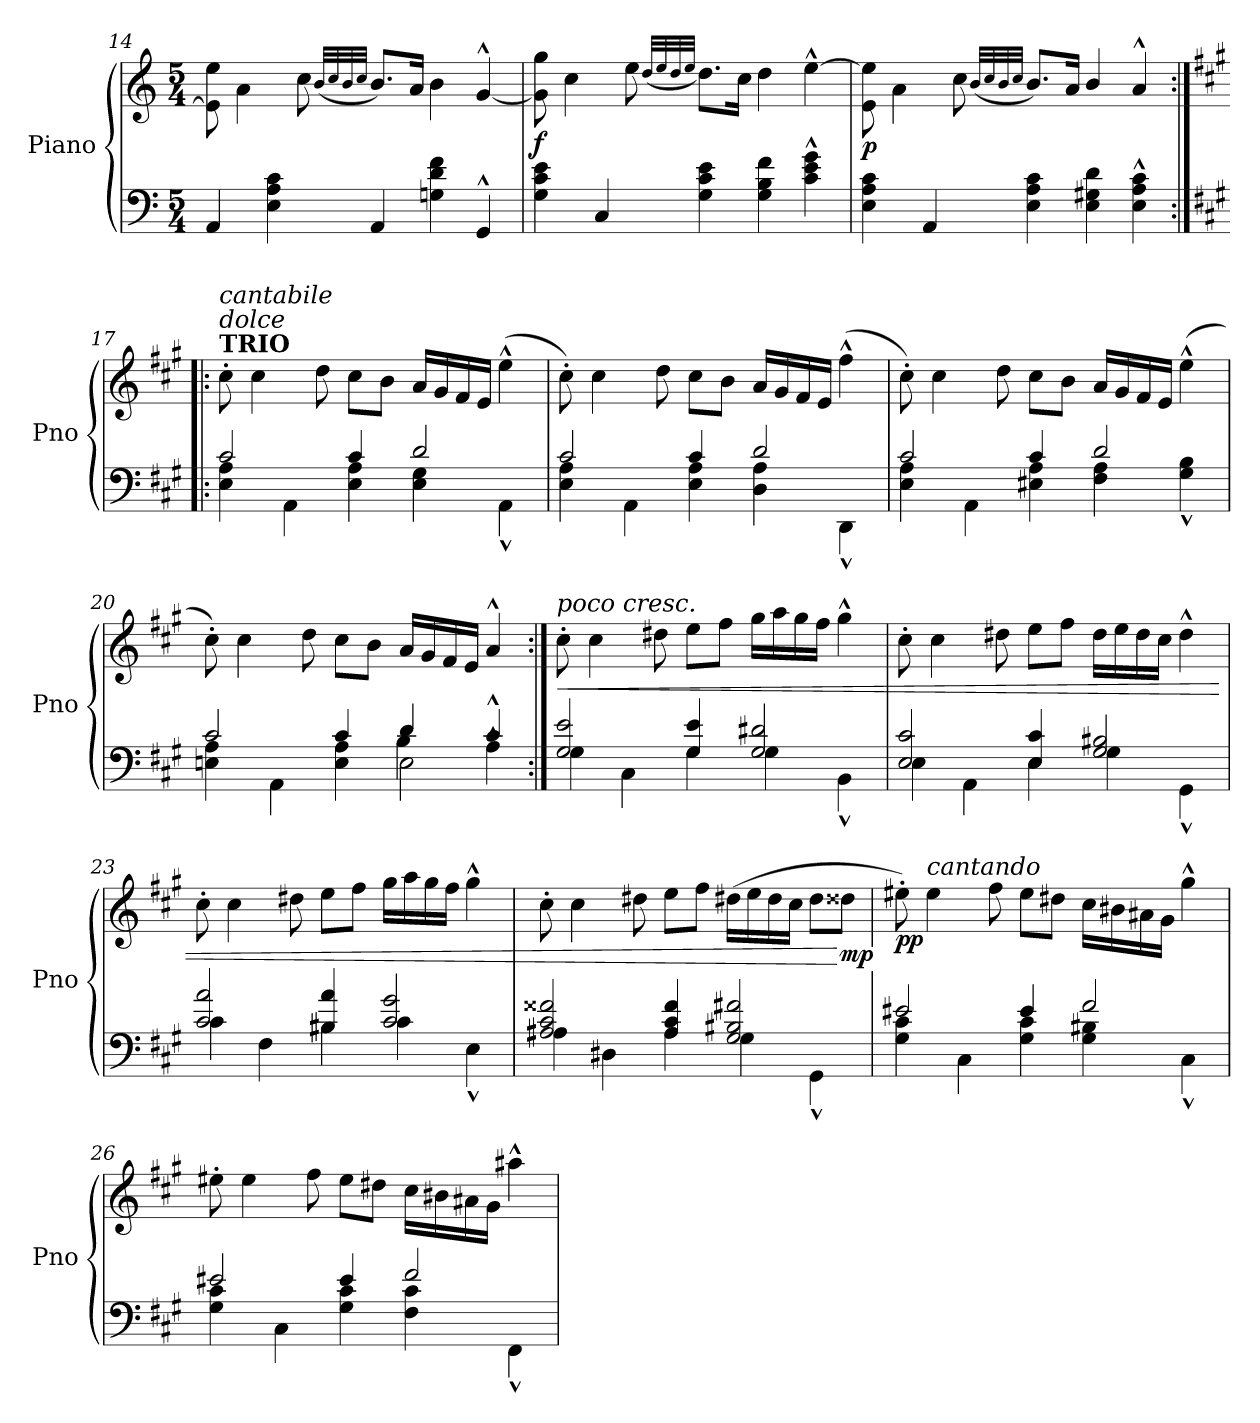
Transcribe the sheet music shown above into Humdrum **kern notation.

**kern	**kern	**dynam
*part1	*part1	*part1
*staff2	*staff1	*staff1/2
*I"Piano	*	*
*I'Pno	*	*
!!LO:LB:g=z
*clefF4	*clefG2	*
*k[]	*k[]	*
*M5/4	*M5/4	*
=14	=14	=14
4AA/	8e\] 8ee\	.
.	4a\	.
4E\ 4A\ 4c\	.	.
.	8cc\	.
.	(32qb/LLL	.
.	32qcc/	.
.	32qb/	.
.	32qcc/JJJ	.
4AA/	8.b/L)	.
.	16a/Jk	.
4Gn\ 4d\ 4f\	4b\	.
4GG^^/	[4g^^/	.
=15	=15	=15
!	!	!LO:DY:b
4G\ 4c\ 4e\	8g\] 8gg\	f
.	4cc\	.
4C/	.	.
.	8ee\	.
.	(32qdd/LLL	.
.	32qee/	.
.	32qdd/	.
.	32qee/JJJ	.
4G\ 4c\ 4e\	8.dd\L)	.
.	16cc\Jk	.
4G\ 4B\ 4f\	4dd\	.
4c\^^ 4e\^^ 4g\^^	[4ee^^\	.
=16	=16	=16
!	!	!LO:DY:b
4E\ 4A\ 4c\	8e\ 8ee\]	p
.	4a\	.
4AA/	.	.
.	8cc\	.
.	(32qb/LLL	.
.	32qcc/	.
.	32qb/	.
.	32qcc/JJJ	.
4E\ 4A\ 4c\	8.b/L)	.
.	16a/Jk	.
4E\ 4G#X\ 4d\	4b/	.
4E\^^ 4A\^^ 4c\^^	4a^^/	.
!!LO:PB:g=z
=17:|!|:	=17:|!|:	=17:|!|:
*k[f#c#g#]	*k[f#c#g#]	*
*^	*	*
!	!	!LO:TX:a:B:t=TRIO	!
!	!	!LO:TX:a:i:t=dolce	!
!	!	!LO:TX:a:i:t=cantabile	!
2c#/	4E\ 4A\	8cc#'\	.
.	.	4cc#\	.
.	4AA\	.	.
.	.	8dd\	.
4c#/	4E\ 4A\	8cc#\L	.
.	.	8b\J	.
2d/	4E\ 4G#\	16a/LL	.
.	.	16g#/	.
.	.	16f#/	.
.	.	16e/JJ	.
.	4AA^^\	(4ee^^\	.
=18	=18	=18	=18
2c#/	4E\ 4A\	8cc#'\)	.
.	.	4cc#\	.
.	4AA\	.	.
.	.	8dd\	.
4c#/	4E\ 4A\	8cc#\L	.
.	.	8b\J	.
2d/	4D\ 4A\	16a/LL	.
.	.	16g#/	.
.	.	16f#/	.
.	.	16e/JJ	.
.	4DD^^\	(4ff#^^\	.
=19	=19	=19	=19
2c#/	4E\ 4A\	8cc#'\)	.
.	.	4cc#\	.
.	4AA\	.	.
.	.	8dd\	.
4c#/	4E#X\ 4A\	8cc#\L	.
.	.	8b\J	.
2d/	4F#\ 4A\	16a/LL	.
.	.	16g#/	.
.	.	16f#/	.
.	.	16e/JJ	.
.	4G#\^^ 4B\^^	(4ee^^\	.
!!LO:LB:g=z
=20	=20	=20	=20
*	*^	*	*
2c#/	4En\ 4A\	2.ryy	8cc#'\)	.
.	.	.	4cc#\	.
.	4AA\	.	.	.
.	.	.	8dd\	.
4c#/	4E\ 4A\	.	8cc#\L	.
.	.	.	8b\J	.
4d/	2E\	4B\	16a/LL	.
.	.	.	16g#/	.
.	.	.	16f#/	.
.	.	.	16e/JJ	.
4c#^^/	.	4A^^\	4a^^/	.
=21:|!	=21:|!	=21:|!	=21:|!	=21:|!
!	!	!	!LO:TX:a:i:t=poco cresc.	!
!	!	!	!	!LO:HP:b
*	*v	*v	*	*
2G#/ 2e/	4G#\	8cc#'\	<
.	.	4cc#\	.
.	4C#\	.	.
.	.	8dd#X\	.
4G#/ 4e/	4G#\	8ee\L	.
.	.	8ff#\J	.
2G#/ 2d#X/	4G#\	16gg#\LL	.
.	.	16aa\	.
.	.	16gg#\	.
.	.	16ff#\JJ	.
.	4BB^^\	4gg#^^\	.
=22	=22	=22	=22
2E/ 2c#/	4E\	8cc#'\	.
.	.	4cc#\	.
.	4AA\	.	.
.	.	8dd#X\	.
4E/ 4c#/	4E\	8ee\L	.
.	.	8ff#\J	.
2G#/ 2B#X/	4G#\	16dd#\LL	.
.	.	16ee\	.
.	.	16dd#\	.
.	.	16cc#\JJ	.
.	4GG#^^\	4dd#^^\	.
!!LO:LB:g=z
=23	=23	=23	=23
2c#/ 2a/	4c#\	8cc#'\	.
.	.	4cc#\	.
.	4F#\	.	.
.	.	8dd#X\	.
4B#X/ 4a/	4B#\	8ee\L	.
.	.	8ff#\J	.
2c#/ 2g#/	4c#\	16gg#\LL	.
.	.	16aa\	.
.	.	16gg#\	.
.	.	16ff#\JJ	.
.	4E^^\	4gg#^^\	.
=24	=24	=24	=24
2A#X/ 2c#/ 2f##X/	4A#\	8cc#'\	.
.	.	4cc#\	.
.	4D#X\	.	.
.	.	8dd#X\	.
4A#/ 4c#/ 4f##/	4A#\	8ee\L	.
.	.	8ff#\J	.
2G#/ 2B#X/ 2f#X/	4G#\	(16dd#X\LL	.
.	.	16ee\	.
.	.	16dd#\	.
.	.	16cc#\JJ	.
.	4GG#^^\	8dd#\L	.
!	!	!	!LO:DY:n=1:b
.	.	8dd##X\J	[ mp
=25	=25	=25	=25
!	!	!	!LO:DY:b
2e#X/	4G#\ 4c#\	8ee#X'\)	pp
!	!	!LO:TX:a:i:t=cantando	!
.	.	4ee#\	.
.	4C#\	.	.
.	.	8ff#\	.
4e#/	4G#\ 4c#\	8ee#\L	.
.	.	8dd#X\J	.
2f#/	4G#\ 4B#X\	16cc#\LL	.
.	.	16b#X\	.
.	.	16a#X\	.
.	.	16g#\JJ	.
.	4C#^^\	4gg#^^\	.
!!LO:LB:g=z
=26	=26	=26	=26
2e#X/	4G#\ 4c#\	8ee#X'\	.
.	.	4ee#\	.
.	4C#\	.	.
.	.	8ff#\	.
4e#/	4G#\ 4c#\	8ee#\L	.
.	.	8dd#X\J	.
2f#/	4F#\ 4c#\	16cc#\LL	.
.	.	16b#X\	.
.	.	16a#X\	.
.	.	16g#\JJ	.
.	4FF#^^\	4aa#X^^\	.
*v	*v	*	*
=	=	=
*-	*-	*-
